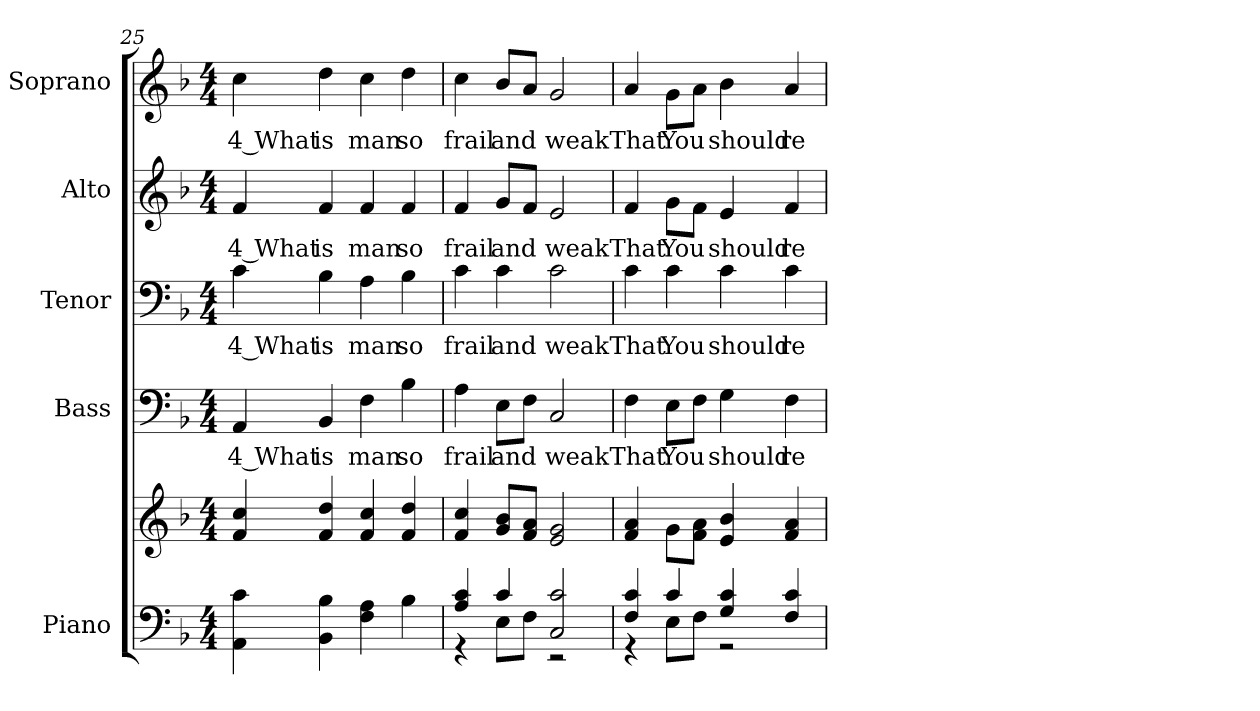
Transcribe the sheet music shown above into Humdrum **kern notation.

**kern	**kern	**kern	**text	**kern	**text	**kern	**text	**kern	**text
*part5	*part5	*part4	*part4	*part3	*part3	*part2	*part2	*part1	*part1
*staff6	*staff5	*staff4	*staff4	*staff3	*staff3	*staff2	*staff2	*staff1	*staff1
*I"Piano	*	*I"Bass	*	*I"Tenor	*	*I"Alto	*	*I"Soprano	*
*I'Pno.	*	*I'B.	*	*I'T.	*	*I'A.	*	*I'S.	*
*clefF4	*clefG2	*clefF4	*	*clefF4	*	*clefG2	*	*clefG2	*
*k[b-]	*k[b-]	*k[b-]	*	*k[b-]	*	*k[b-]	*	*k[b-]	*
*F:	*F:	*F:	*	*F:	*	*F:	*	*F:	*
*M4/4	*M4/4	*M4/4	*	*M4/4	*	*M4/4	*	*M4/4	*
=25	=25	=25	=25	=25	=25	=25	=25	=25	=25
!	!	!	!LO:LY:b:color=#000000	!	!	!	!	!	!
!	!	!	!	!	!LO:LY:b:color=#000000	!	!	!	!
!	!	!	!	!	!	!	!LO:LY:b:color=#000000	!	!
!	!	!	!	!	!	!	!	!	!LO:LY:b:color=#000000
4AAi\ 4ci	4fi/ 4cci	4AAi/	4 What	4ci\	4 What	4fi/	4 What	4cci\	4 What
!	!	!	!LO:LY:b:color=#000000	!	!	!	!	!	!
!	!	!	!	!	!LO:LY:b:color=#000000	!	!	!	!
!	!	!	!	!	!	!	!LO:LY:b:color=#000000	!	!
!	!	!	!	!	!	!	!	!	!LO:LY:b:color=#000000
4BB-i\ 4B-i	4fi/ 4ddi	4BB-i/	is	4B-i\	is	4fi/	is	4ddi\	is
!	!	!	!LO:LY:b:color=#000000	!	!	!	!	!	!
!	!	!	!	!	!LO:LY:b:color=#000000	!	!	!	!
!	!	!	!	!	!	!	!LO:LY:b:color=#000000	!	!
!	!	!	!	!	!	!	!	!	!LO:LY:b:color=#000000
4Fi\ 4Ai	4fi/ 4cci	4Fi\	man	4Ai\	man	4fi/	man	4cci\	man
!	!	!	!LO:LY:b:color=#000000	!	!	!	!	!	!
!	!	!	!	!	!LO:LY:b:color=#000000	!	!	!	!
!	!	!	!	!	!	!	!LO:LY:b:color=#000000	!	!
!	!	!	!	!	!	!	!	!	!LO:LY:b:color=#000000
4B-i\	4fi/ 4ddi	4B-i\	so	4B-i\	so	4fi/	so	4ddi\	so
=26	=26	=26	=26	=26	=26	=26	=26	=26	=26
*^	*	*	*	*	*	*	*	*	*
!	!	!	!	!LO:LY:b:color=#000000	!	!	!	!	!	!
!	!	!	!	!	!	!LO:LY:b:color=#000000	!	!	!	!
!	!	!	!	!	!	!	!	!LO:LY:b:color=#000000	!	!
!	!	!	!	!	!	!	!	!	!	!LO:LY:b:color=#000000
4Ai/ 4ci	4r	4fi/ 4cci	4Ai\	frail	4ci\	frail	4fi/	frail	4cci\	frail
!	!	!	!	!LO:LY:b:color=#000000	!	!	!	!	!	!
!	!	!	!	!	!	!LO:LY:b:color=#000000	!	!	!	!
!	!	!	!	!	!	!	!	!LO:LY:b:color=#000000	!	!
!	!	!	!	!	!	!	!	!	!	!LO:LY:b:color=#000000
4ci/	8Ei\L	8gi/ 8b-iL	8Ei\L	and	4ci\	and	8gi/L	and	8b-i/L	and
.	8Fi\J	8fi/ 8aiJ	8Fi\J	.	.	.	8fi/J	.	8ai/J	.
!	!	!	!	!LO:LY:b:color=#000000	!	!	!	!	!	!
!	!	!	!	!	!	!LO:LY:b:color=#000000	!	!	!	!
!	!	!	!	!	!	!	!	!LO:LY:b:color=#000000	!	!
!	!	!	!	!	!	!	!	!	!	!LO:LY:b:color=#000000
2Ci/ 2ci	2r	2ei/ 2gi	2Ci/	weak	2ci\	weak	2ei/	weak	2gi/	weak
!!LO:PB:g=z
=27	=27	=27	=27	=27	=27	=27	=27	=27	=27	=27
!	!	!	!	!LO:LY:b:color=#000000	!	!	!	!	!	!
!	!	!	!	!	!	!LO:LY:b:color=#000000	!	!	!	!
!	!	!	!	!	!	!	!	!LO:LY:b:color=#000000	!	!
!	!	!	!	!	!	!	!	!	!	!LO:LY:b:color=#000000
4Fi/ 4ci	4r	4fi/ 4ai	4Fi\	That	4ci\	That	4fi/	That	4ai/	That
!	!	!	!	!LO:LY:b:color=#000000	!	!	!	!	!	!
!	!	!	!	!	!	!LO:LY:b:color=#000000	!	!	!	!
!	!	!	!	!	!	!	!	!LO:LY:b:color=#000000	!	!
!	!	!	!	!	!	!	!	!	!	!LO:LY:b:color=#000000
4ci/	8Ei\L	8gi\L	8Ei\L	You	4ci\	You	8gi\L	You	8gi\L	You
.	8Fi\J	8fi\ 8aiJ	8Fi\J	.	.	.	8fi\J	.	8ai\J	.
!	!	!	!	!LO:LY:b:color=#000000	!	!	!	!	!	!
!	!	!	!	!	!	!LO:LY:b:color=#000000	!	!	!	!
!	!	!	!	!	!	!	!	!LO:LY:b:color=#000000	!	!
!	!	!	!	!	!	!	!	!	!	!LO:LY:b:color=#000000
4Gi/ 4ci	2r	4ei/ 4b-i	4Gi\	should	4ci\	should	4ei/	should	4b-i\	should
!	!	!	!	!LO:LY:b:color=#000000	!	!	!	!	!	!
!	!	!	!	!	!	!LO:LY:b:color=#000000	!	!	!	!
!	!	!	!	!	!	!	!	!LO:LY:b:color=#000000	!	!
!	!	!	!	!	!	!	!	!	!	!LO:LY:b:color=#000000
4Fi/ 4ci	.	4fi/ 4ai	4Fi\	re-	4ci\	re-	4fi/	re-	4ai/	re-
*v	*v	*	*	*	*	*	*	*	*	*
=	=	=	=	=	=	=	=	=	=
*-	*-	*-	*-	*-	*-	*-	*-	*-	*-
